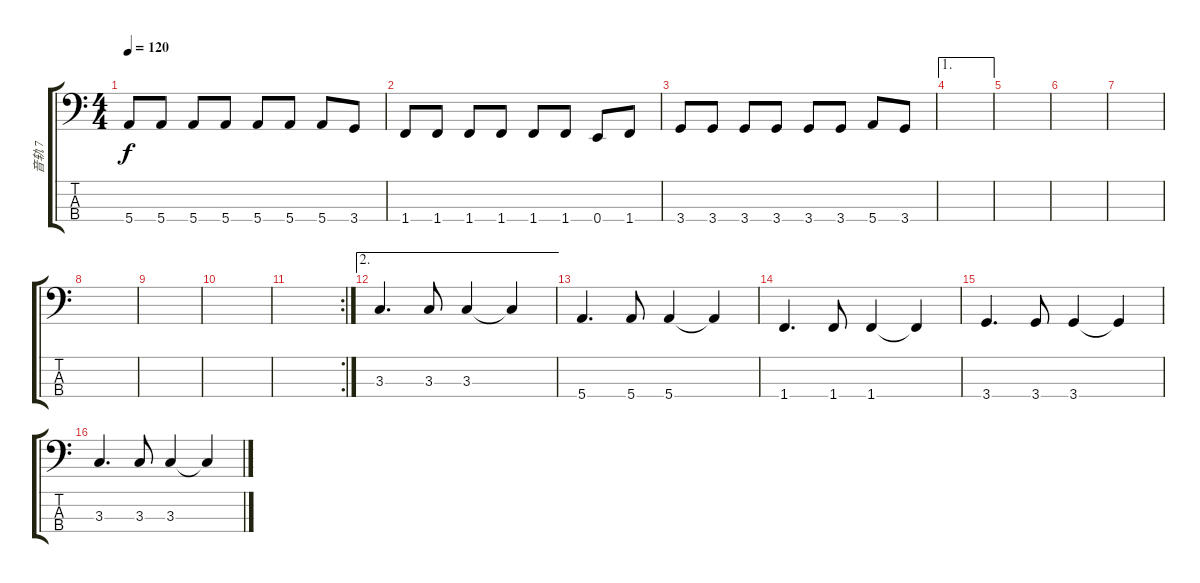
\track ("音轨 7" "音轨 7") {instrument electricbasspick}
\staff {score tabs}
\tuning (G2 D2 A1 E1) {hide}
\ts (4 4)
\tempo 120
\clef f4
\ks c
5.4.8{dy f} 5.4.8 5.4.8 5.4.8 5.4.8 5.4.8 5.4.8 3.4.8 |
1.4.8 1.4.8 1.4.8 1.4.8 1.4.8 1.4.8 0.4.8 1.4.8 |
3.4.8 3.4.8 3.4.8 3.4.8 3.4.8 3.4.8 5.4.8 3.4.8 |
\ae 1
|
|
|
|
|
|
|
\rc 2
|
\ae 2
3.3.4{d} 3.3.8 3.3.4 3.3{t}.4 |
5.4.4{d} 5.4.8 5.4.4 5.4{t}.4 |
1.4.4{d} 1.4.8 1.4.4 1.4{t}.4 |
3.4.4{d} 3.4.8 3.4.4 3.4{t}.4 |
3.3.4{d} 3.3.8 3.3.4 3.3{t}.4
